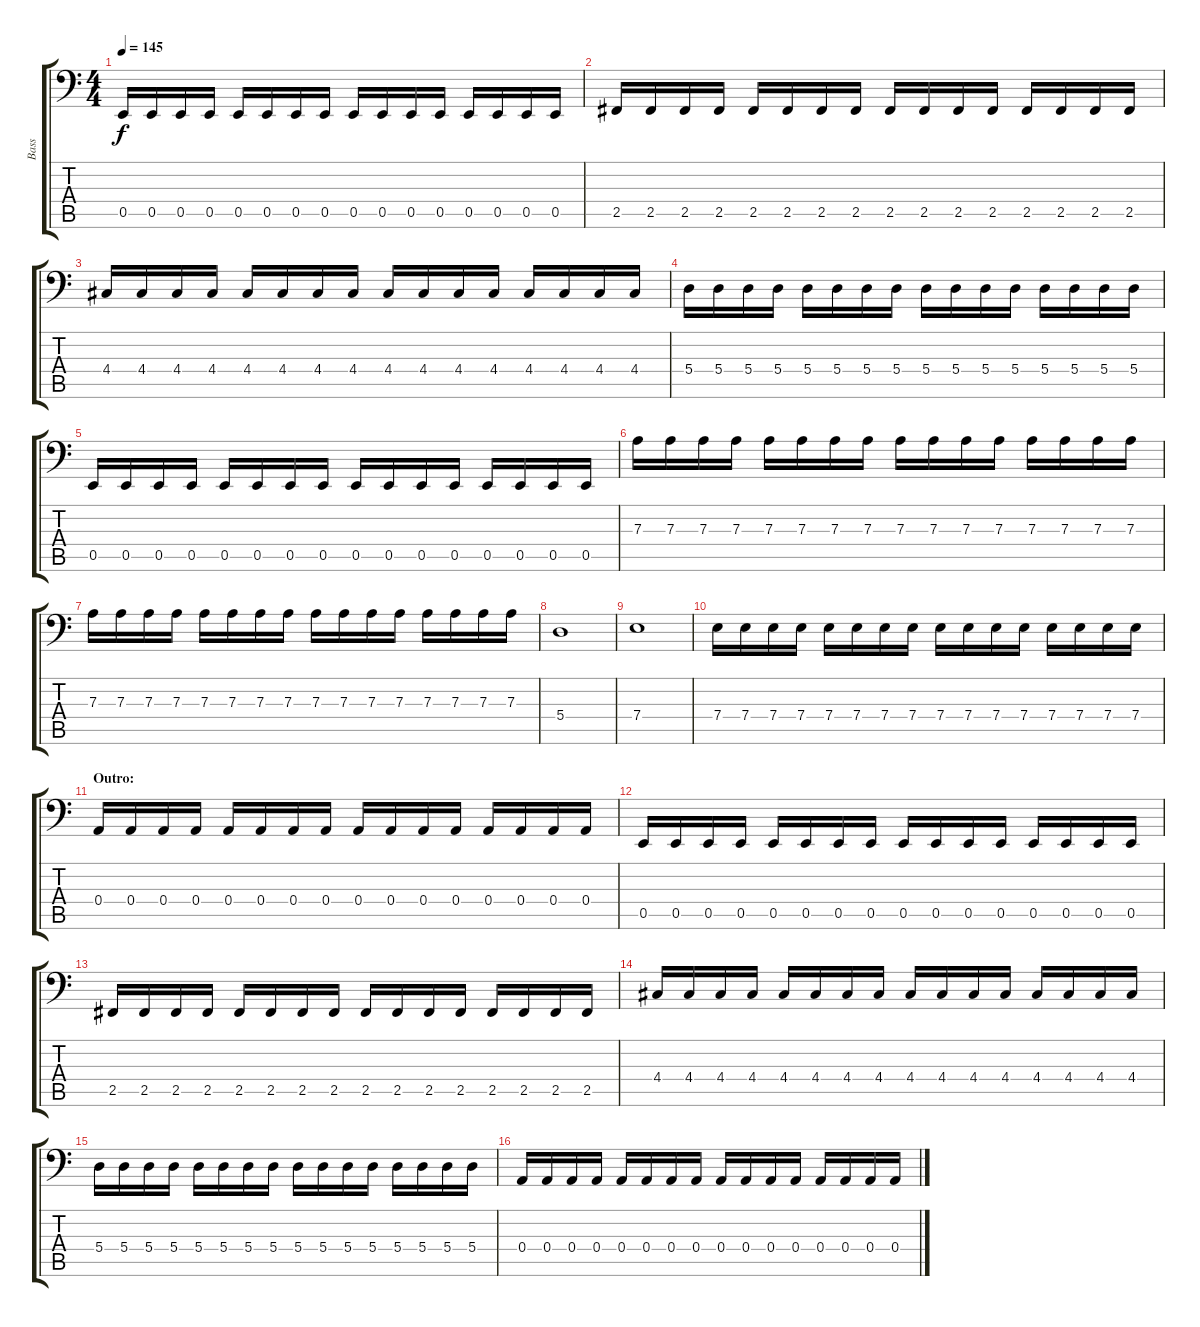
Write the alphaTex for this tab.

\track ("Bass" "Bass") {instrument electricbassfinger}
\staff {score tabs}
\tuning (C3 G2 D2 A1 E1 B0) {hide}
\ts (4 4)
\tempo 145
\clef f4
\ks c
0.5.16{dy f} 0.5.16 0.5.16 0.5.16 0.5.16 0.5.16 0.5.16 0.5.16 0.5.16 0.5.16 0.5.16 0.5.16 0.5.16 0.5.16 0.5.16 0.5.16 |
2.5.16 2.5.16 2.5.16 2.5.16 2.5.16 2.5.16 2.5.16 2.5.16 2.5.16 2.5.16 2.5.16 2.5.16 2.5.16 2.5.16 2.5.16 2.5.16 |
4.4.16 4.4.16 4.4.16 4.4.16 4.4.16 4.4.16 4.4.16 4.4.16 4.4.16 4.4.16 4.4.16 4.4.16 4.4.16 4.4.16 4.4.16 4.4.16 |
5.4.16 5.4.16 5.4.16 5.4.16 5.4.16 5.4.16 5.4.16 5.4.16 5.4.16 5.4.16 5.4.16 5.4.16 5.4.16 5.4.16 5.4.16 5.4.16 |
0.5.16 0.5.16 0.5.16 0.5.16 0.5.16 0.5.16 0.5.16 0.5.16 0.5.16 0.5.16 0.5.16 0.5.16 0.5.16 0.5.16 0.5.16 0.5.16 |
7.3.16 7.3.16 7.3.16 7.3.16 7.3.16 7.3.16 7.3.16 7.3.16 7.3.16 7.3.16 7.3.16 7.3.16 7.3.16 7.3.16 7.3.16 7.3.16 |
7.3.16 7.3.16 7.3.16 7.3.16 7.3.16 7.3.16 7.3.16 7.3.16 7.3.16 7.3.16 7.3.16 7.3.16 7.3.16 7.3.16 7.3.16 7.3.16 |
5.4.1 |
7.4.1 |
7.4.16 7.4.16 7.4.16 7.4.16 7.4.16 7.4.16 7.4.16 7.4.16 7.4.16 7.4.16 7.4.16 7.4.16 7.4.16 7.4.16 7.4.16 7.4.16 |
\section ("" "Outro:")
0.4.16 0.4.16 0.4.16 0.4.16 0.4.16 0.4.16 0.4.16 0.4.16 0.4.16 0.4.16 0.4.16 0.4.16 0.4.16 0.4.16 0.4.16 0.4.16 |
0.5.16 0.5.16 0.5.16 0.5.16 0.5.16 0.5.16 0.5.16 0.5.16 0.5.16 0.5.16 0.5.16 0.5.16 0.5.16 0.5.16 0.5.16 0.5.16 |
2.5.16 2.5.16 2.5.16 2.5.16 2.5.16 2.5.16 2.5.16 2.5.16 2.5.16 2.5.16 2.5.16 2.5.16 2.5.16 2.5.16 2.5.16 2.5.16 |
4.4.16 4.4.16 4.4.16 4.4.16 4.4.16 4.4.16 4.4.16 4.4.16 4.4.16 4.4.16 4.4.16 4.4.16 4.4.16 4.4.16 4.4.16 4.4.16 |
5.4.16 5.4.16 5.4.16 5.4.16 5.4.16 5.4.16 5.4.16 5.4.16 5.4.16 5.4.16 5.4.16 5.4.16 5.4.16 5.4.16 5.4.16 5.4.16 |
0.4.16 0.4.16 0.4.16 0.4.16 0.4.16 0.4.16 0.4.16 0.4.16 0.4.16 0.4.16 0.4.16 0.4.16 0.4.16 0.4.16 0.4.16 0.4.16
